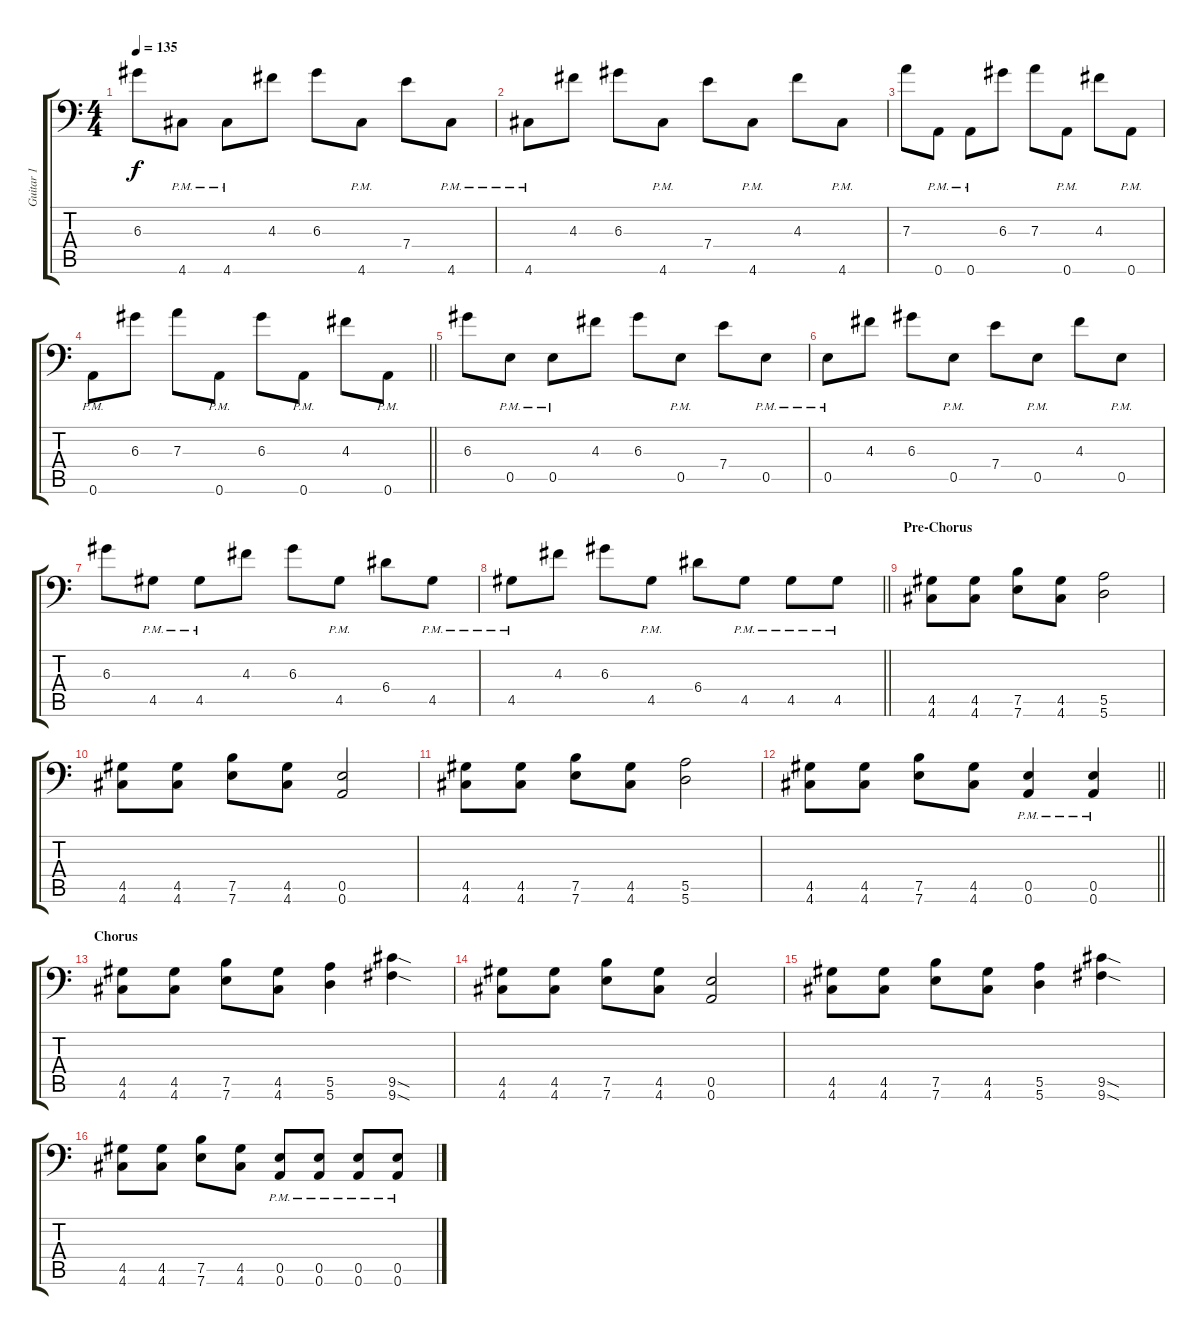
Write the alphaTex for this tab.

\track ("Guitar 1" "Guitar 1") {instrument distortionguitar}
\staff {score tabs}
\tuning (B3 Gb3 D3 A2 E2 A1) {hide}
\ts (4 4)
\section ("" "")
\tempo 135
\clef f4
\ks c
6.3.8{dy f} 4.6{pm}.8 4.6{pm}.8 4.3.8 6.3.8 4.6{pm}.8 7.4.8 4.6{pm}.8 |
4.6{pm}.8 4.3.8 6.3.8 4.6{pm}.8 7.4.8 4.6{pm}.8 4.3.8 4.6{pm}.8 |
7.3.8 0.6{pm}.8 0.6{pm}.8 6.3.8 7.3.8 0.6{pm}.8 4.3.8 0.6{pm}.8 |
\barLineRight lightlight
0.6{pm}.8 6.3.8 7.3.8 0.6{pm}.8 6.3.8 0.6{pm}.8 4.3.8 0.6{pm}.8 |
6.3.8 0.5{pm}.8 0.5{pm}.8 4.3.8 6.3.8 0.5{pm}.8 7.4.8 0.5{pm}.8 |
0.5{pm}.8 4.3.8 6.3.8 0.5{pm}.8 7.4.8 0.5{pm}.8 4.3.8 0.5{pm}.8 |
6.3.8 4.5{pm}.8 4.5{pm}.8 4.3.8 6.3.8 4.5{pm}.8 6.4.8 4.5{pm}.8 |
\barLineRight lightlight
4.5{pm}.8 4.3.8 6.3.8 4.5{pm}.8 6.4.8 4.5{pm}.8 4.5{pm}.8 4.5{pm}.8 |
\section ("" "Pre-Chorus")
(4.5 4.6).8 (4.5 4.6).8 (7.5 7.6).8 (4.5 4.6).8 (5.5 5.6).2 |
(4.5 4.6).8 (4.5 4.6).8 (7.5 7.6).8 (4.5 4.6).8 (0.5 0.6).2 |
(4.5 4.6).8 (4.5 4.6).8 (7.5 7.6).8 (4.5 4.6).8 (5.5 5.6).2 |
\barLineRight lightlight
(4.5 4.6).8 (4.5 4.6).8 (7.5 7.6).8 (4.5 4.6).8 (0.5{pm} 0.6{pm}).4 (0.5{pm} 0.6{pm}).4 |
\section ("" "Chorus")
(4.5 4.6).8 (4.5 4.6).8 (7.5 7.6).8 (4.5 4.6).8 (5.5 5.6).4 (9.5{sod} 9.6{sod}).4 |
(4.5 4.6).8 (4.5 4.6).8 (7.5 7.6).8 (4.5 4.6).8 (0.5 0.6).2 |
(4.5 4.6).8 (4.5 4.6).8 (7.5 7.6).8 (4.5 4.6).8 (5.5 5.6).4 (9.5{sod} 9.6{sod}).4 |
(4.5 4.6).8 (4.5 4.6).8 (7.5 7.6).8 (4.5 4.6).8 (0.5{pm} 0.6{pm}).8 (0.5{pm} 0.6{pm}).8 (0.5{pm} 0.6{pm}).8 (0.5{pm} 0.6{pm}).8
